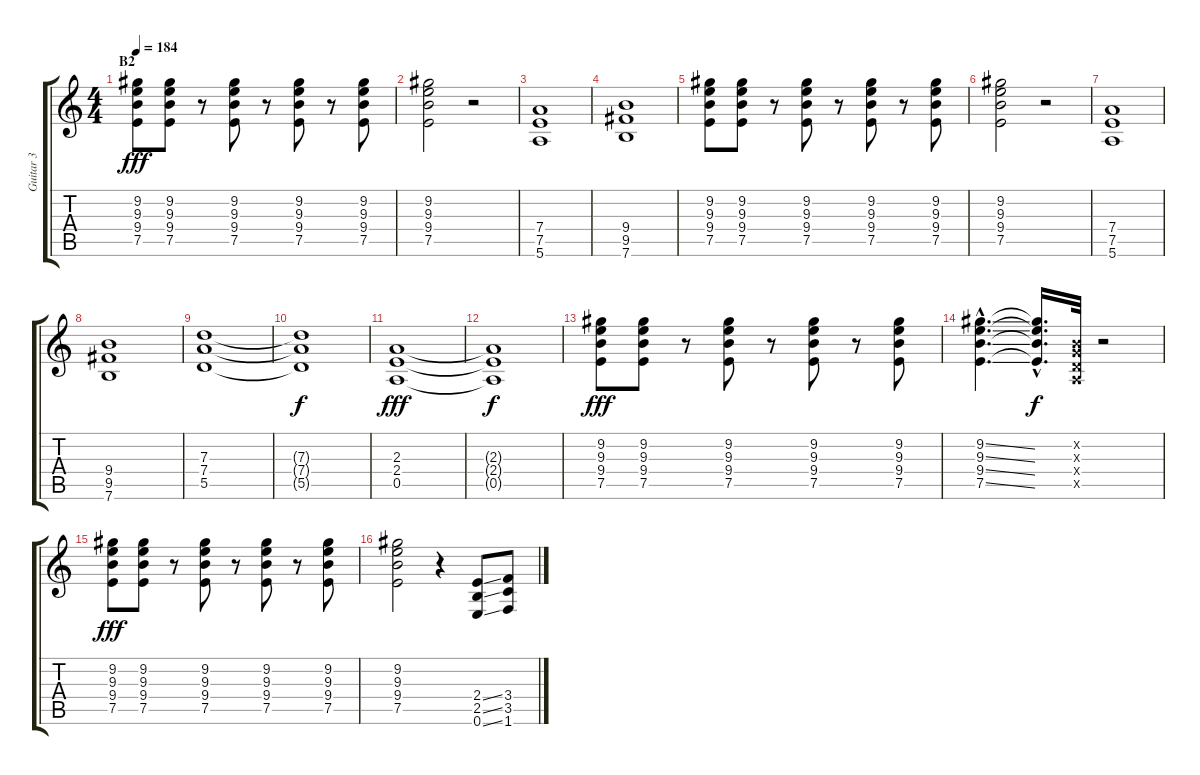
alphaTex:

\track ("Guitar 3" "Guitar 3") {instrument distortionguitar}
\staff {score tabs}
\tuning (E4 B3 G3 D3 A2 E2) {hide}
\ts (4 4)
\section ("" "B2")
\tempo 184
\clef g2
\ks c
(9.2 9.3 9.4 7.5).8{dy fff} (9.2 9.3 9.4 7.5).8 r.8 (9.2 9.3 9.4 7.5).8 r.8 (9.2 9.3 9.4 7.5).8 r.8 (9.2 9.3 9.4 7.5).8 |
(9.2 9.3 9.4 7.5).2 r.2 |
(7.4 7.5 5.6).1 |
(9.4 9.5 7.6).1 |
(9.2 9.3 9.4 7.5).8 (9.2 9.3 9.4 7.5).8 r.8 (9.2 9.3 9.4 7.5).8 r.8 (9.2 9.3 9.4 7.5).8 r.8 (9.2 9.3 9.4 7.5).8 |
(9.2 9.3 9.4 7.5).2 r.2 |
(7.4 7.5 5.6).1 |
(9.4 9.5 7.6).1 |
(7.3 7.4 5.5).1 |
(7.3{t} 7.4{t} 5.5{t}).1{dy f} |
(2.3 2.4 0.5).1{dy fff} |
(2.3{t} 2.4{t} 0.5{t}).1{dy f} |
(9.2 9.3 9.4 7.5).8{dy fff} (9.2 9.3 9.4 7.5).8 r.8 (9.2 9.3 9.4 7.5).8 r.8 (9.2 9.3 9.4 7.5).8 r.8 (9.2 9.3 9.4 7.5).8 |
(9.2{ss hac} 9.3{ss hac} 9.4{ss hac} 7.5{ss hac}).4{d} (9.2{hac t} 9.3{hac t} 9.4{hac t} 7.5{hac t}).16{d dy f} (0.2{x} 0.3{x} 0.4{x} 0.5{x}).32 r.2 |
(9.2 9.3 9.4 7.5).8{dy fff} (9.2 9.3 9.4 7.5).8 r.8 (9.2 9.3 9.4 7.5).8 r.8 (9.2 9.3 9.4 7.5).8 r.8 (9.2 9.3 9.4 7.5).8 |
(9.2 9.3 9.4 7.5).2 r.4 (2.4{ss} 2.5{ss} 0.6{ss}).8 (3.4 3.5 1.6).8
